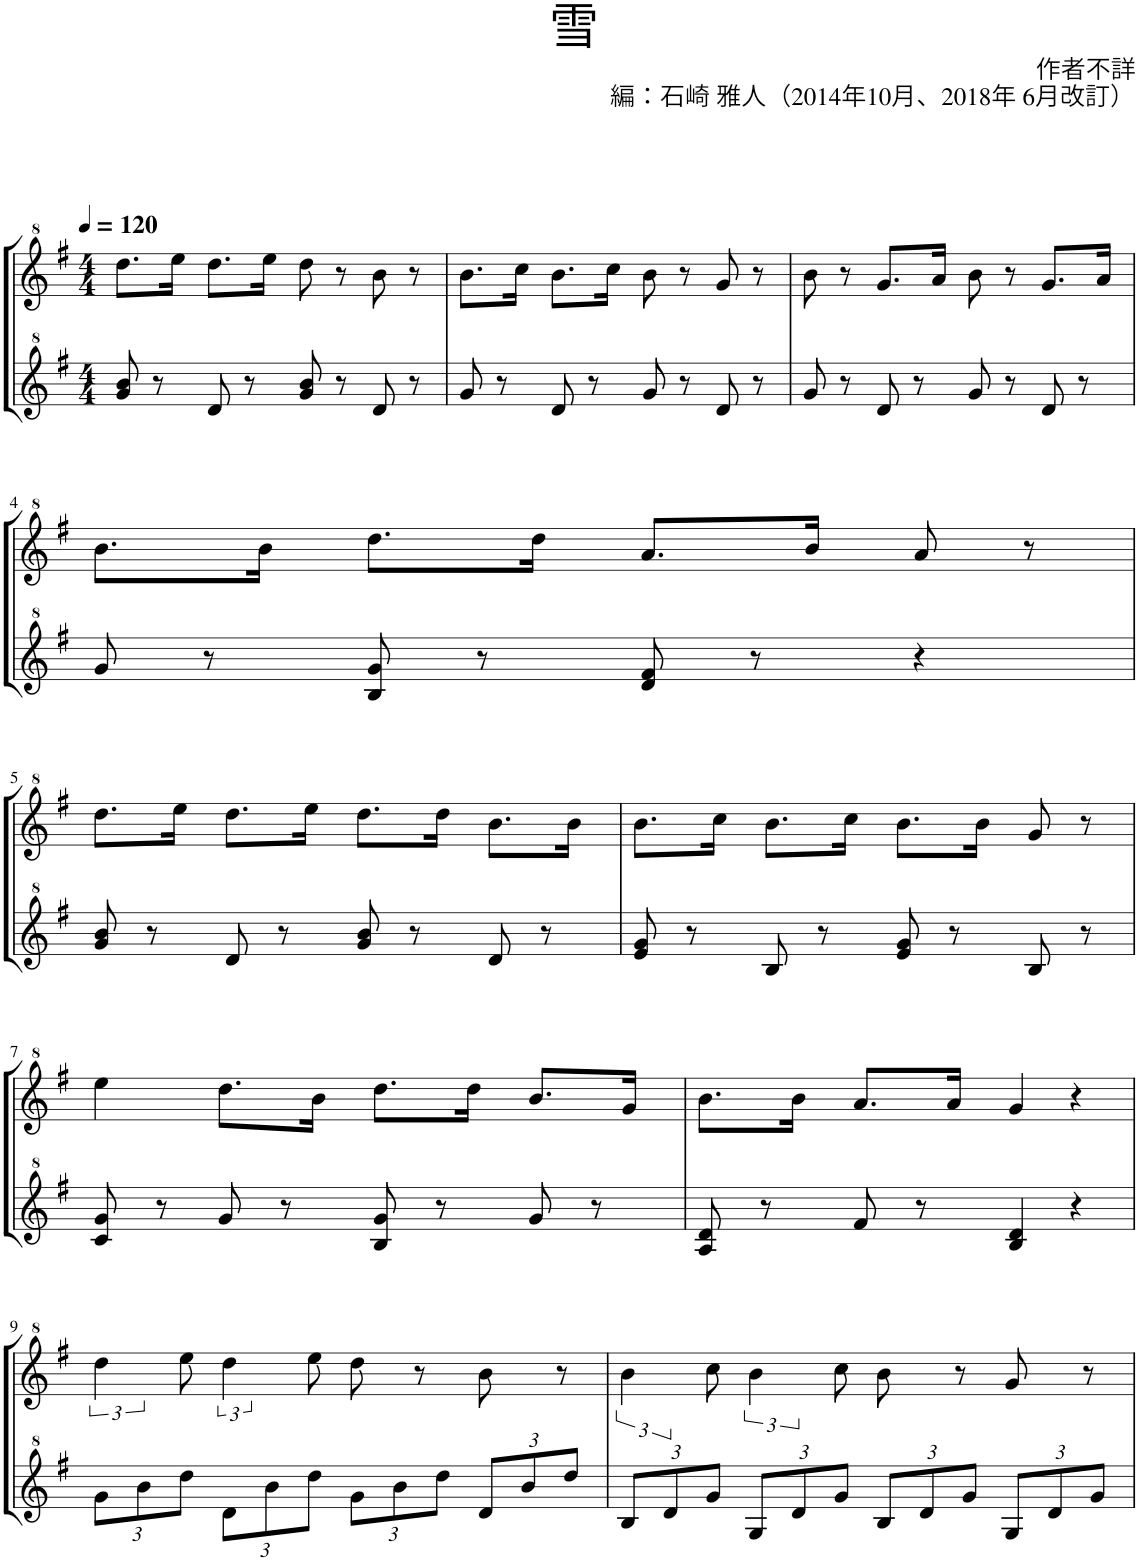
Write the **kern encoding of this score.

**kern	**kern
*part1	*part1
*staff2	*staff1
*I"Model III	*
*clefG^2	*clefG^2
*k[f#]	*k[f#]
*M4/4	*M4/4
*MM120	*MM120
=1	=1
8gg/ 8bb/	8.ddd\L
8r	.
.	16eee\Jk
8dd/	8.ddd\L
8r	.
.	16eee\Jk
8gg/ 8bb/	8ddd\
8r	8r
8dd/	8bb\
8r	8r
=2	=2
8gg/	8.bb\L
8r	.
.	16ccc\Jk
8dd/	8.bb\L
8r	.
.	16ccc\Jk
8gg/	8bb\
8r	8r
8dd/	8gg/
8r	8r
=3	=3
8gg/	8bb\
8r	8r
8dd/	8.gg/L
8r	.
.	16aa/Jk
8gg/	8bb\
8r	8r
8dd/	8.gg/L
8r	.
.	16aa/Jk
!!LO:LB:g=z
=4	=4
8gg/	8.bb\L
8r	.
.	16bb\Jk
8b/ 8gg/	8.ddd\L
8r	.
.	16ddd\Jk
8dd/ 8ff#/	8.aa/L
8r	.
.	16bb/Jk
4r	8aa/
.	8r
!!LO:LB:g=z
=5	=5
8gg/ 8bb/	8.ddd\L
8r	.
.	16eee\Jk
8dd/	8.ddd\L
8r	.
.	16eee\Jk
8gg/ 8bb/	8.ddd\L
8r	.
.	16ddd\Jk
8dd/	8.bb\L
8r	.
.	16bb\Jk
=6	=6
8ee/ 8gg/	8.bb\L
8r	.
.	16ccc\Jk
8b/	8.bb\L
8r	.
.	16ccc\Jk
8ee/ 8gg/	8.bb\L
8r	.
.	16bb\Jk
8b/	8gg/
8r	8r
!!LO:LB:g=z
=7	=7
8cc/ 8gg/	4eee\
8r	.
8gg/	8.ddd\L
8r	.
.	16bb\Jk
8b/ 8gg/	8.ddd\L
8r	.
.	16ddd\Jk
8gg/	8.bb/L
8r	.
.	16gg/Jk
=8	=8
8a/ 8dd/	8.bb\L
8r	.
.	16bb\Jk
8ff#/	8.aa/L
8r	.
.	16aa/Jk
4b/ 4dd/	4gg/
4r	4r
!!LO:LB:g=z
=9	=9
*Xbrackettup	*
12gg\L	6ddd\
12bb\	.
12ddd\J	12eee\
12dd\L	6ddd\
12bb\	.
12ddd\J	12eee\
12gg\L	8ddd\
12bb\	.
.	8r
12ddd\J	.
12dd/L	12bb\
12bb/	12ryy
12ddd/J	12r
=10	=10
12b/L	6bb\
12dd/	.
12gg/J	12ccc\
12g/L	6bb\
12dd/	.
12gg/J	12ccc\
12b/L	12bb\
12dd/	12ryy
12gg/J	12r
12g/L	12gg/
12dd/	12ryy
12gg/J	12r
=	=
*-	*-
